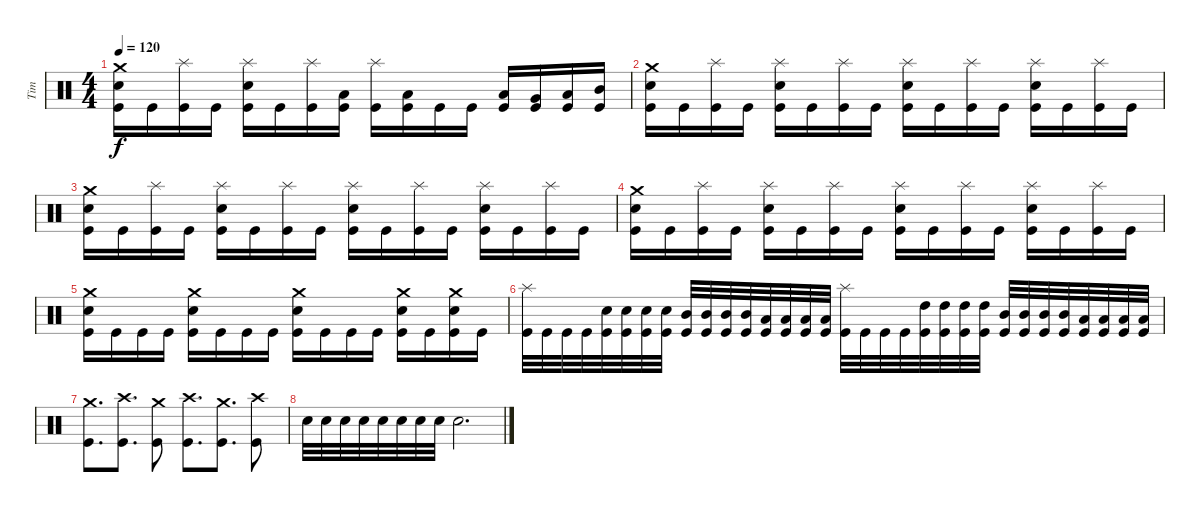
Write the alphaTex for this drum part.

\track ("Tim" "Tim") {instrument percussion}
\staff {score}
\articulation defaults
\ts (4 4)
\tempo 120
\clef neutral
\ks c
("Crash medium (hit)" "Electric Snare (hit)" "Kick (hit)").16{dy f} "Kick (hit)".16 ("Splash (hit)" "Kick (hit)").16 "Kick (hit)".16 ("Splash (hit)" "Electric Snare (hit)" "Kick (hit)").16 "Kick (hit)".16 ("Splash (hit)" "Kick (hit)").16 ("Low Floor Tom (hit)" "Kick (hit)").16 ("Splash (hit)" "Kick (hit)").16 ("Low Floor Tom (hit)" "Kick (hit)").16 "Kick (hit)".16 "Kick (hit)".16 ("Low Floor Tom (hit)" "Kick (hit)").16 ("Very Low Tom (hit)" "Kick (hit)").16 ("Low Tom (hit)" "Kick (hit)").16 ("Mid Tom (hit)" "Kick (hit)").16 |
("Crash medium (hit)" "Electric Snare (hit)" "Kick (hit)").16 "Kick (hit)".16 ("Splash (hit)" "Kick (hit)").16 "Kick (hit)".16 ("Splash (hit)" "Electric Snare (hit)" "Kick (hit)").16 "Kick (hit)".16 ("Splash (hit)" "Kick (hit)").16 "Kick (hit)".16 ("Splash (hit)" "Electric Snare (hit)" "Kick (hit)").16 "Kick (hit)".16 ("Splash (hit)" "Kick (hit)").16 "Kick (hit)".16 ("Splash (hit)" "Electric Snare (hit)" "Kick (hit)").16 "Kick (hit)".16 ("Splash (hit)" "Kick (hit)").16 "Kick (hit)".16 |
("Crash medium (hit)" "Electric Snare (hit)" "Kick (hit)").16 "Kick (hit)".16 ("Splash (hit)" "Kick (hit)").16 "Kick (hit)".16 ("Splash (hit)" "Electric Snare (hit)" "Kick (hit)").16 "Kick (hit)".16 ("Splash (hit)" "Kick (hit)").16 "Kick (hit)".16 ("Splash (hit)" "Electric Snare (hit)" "Kick (hit)").16 "Kick (hit)".16 ("Splash (hit)" "Kick (hit)").16 "Kick (hit)".16 ("Splash (hit)" "Electric Snare (hit)" "Kick (hit)").16 "Kick (hit)".16 ("Splash (hit)" "Kick (hit)").16 "Kick (hit)".16 |
("Crash medium (hit)" "Electric Snare (hit)" "Kick (hit)").16 "Kick (hit)".16 ("Splash (hit)" "Kick (hit)").16 "Kick (hit)".16 ("Splash (hit)" "Electric Snare (hit)" "Kick (hit)").16 "Kick (hit)".16 ("Splash (hit)" "Kick (hit)").16 "Kick (hit)".16 ("Splash (hit)" "Electric Snare (hit)" "Kick (hit)").16 "Kick (hit)".16 ("Splash (hit)" "Kick (hit)").16 "Kick (hit)".16 ("Splash (hit)" "Electric Snare (hit)" "Kick (hit)").16 "Kick (hit)".16 ("Splash (hit)" "Kick (hit)").16 "Kick (hit)".16 |
("Crash medium (hit)" "Electric Snare (hit)" "Kick (hit)").16 "Kick (hit)".16 "Kick (hit)".16 "Kick (hit)".16 ("Crash medium (hit)" "Electric Snare (hit)" "Kick (hit)").16 "Kick (hit)".16 "Kick (hit)".16 "Kick (hit)".16 ("Crash medium (hit)" "Electric Snare (hit)" "Kick (hit)").16 "Kick (hit)".16 "Kick (hit)".16 "Kick (hit)".16 ("Crash medium (hit)" "Electric Snare (hit)" "Kick (hit)").16 "Kick (hit)".16 ("Crash medium (hit)" "Electric Snare (hit)" "Kick (hit)").16 "Kick (hit)".16 |
("Splash (hit)" "Kick (hit)").32 "Kick (hit)".32 "Kick (hit)".32 "Kick (hit)".32 ("Electric Snare (hit)" "Kick (hit)").32 ("Electric Snare (hit)" "Kick (hit)").32 ("Electric Snare (hit)" "Kick (hit)").32 ("Electric Snare (hit)" "Kick (hit)").32 ("Mid Tom (hit)" "Kick (hit)").32 ("Mid Tom (hit)" "Kick (hit)").32 ("Mid Tom (hit)" "Kick (hit)").32 ("Mid Tom (hit)" "Kick (hit)").32 ("Low Tom (hit)" "Kick (hit)").32 ("Low Tom (hit)" "Kick (hit)").32 ("Low Tom (hit)" "Kick (hit)").32 ("Low Tom (hit)" "Kick (hit)").32 ("Splash (hit)" "Kick (hit)").32 "Kick (hit)".32 "Kick (hit)".32 "Kick (hit)".32 ("High Tom (hit)" "Kick (hit)").32 ("High Tom (hit)" "Kick (hit)").32 ("High Tom (hit)" "Kick (hit)").32 ("High Tom (hit)" "Kick (hit)").32 ("Mid Tom (hit)" "Kick (hit)").32 ("Mid Tom (hit)" "Kick (hit)").32 ("Mid Tom (hit)" "Kick (hit)").32 ("Mid Tom (hit)" "Kick (hit)").32 ("Low Tom (hit)" "Kick (hit)").32 ("Low Tom (hit)" "Kick (hit)").32 ("Low Tom (hit)" "Kick (hit)").32 ("Low Tom (hit)" "Kick (hit)").32 |
("Crash medium (hit)" "Kick (hit)").8{d} ("Crash high (hit)" "Kick (hit)").8{d} ("Crash medium (hit)" "Kick (hit)").8 ("Crash high (hit)" "Kick (hit)").8{d} ("Crash medium (hit)" "Kick (hit)").8{d} ("Crash high (hit)" "Kick (hit)").8 |
"Electric Snare (hit)".32 "Electric Snare (hit)".32 "Electric Snare (hit)".32 "Electric Snare (hit)".32 "Electric Snare (hit)".32 "Electric Snare (hit)".32 "Electric Snare (hit)".32 "Electric Snare (hit)".32 "Electric Snare (hit)".2{d}
